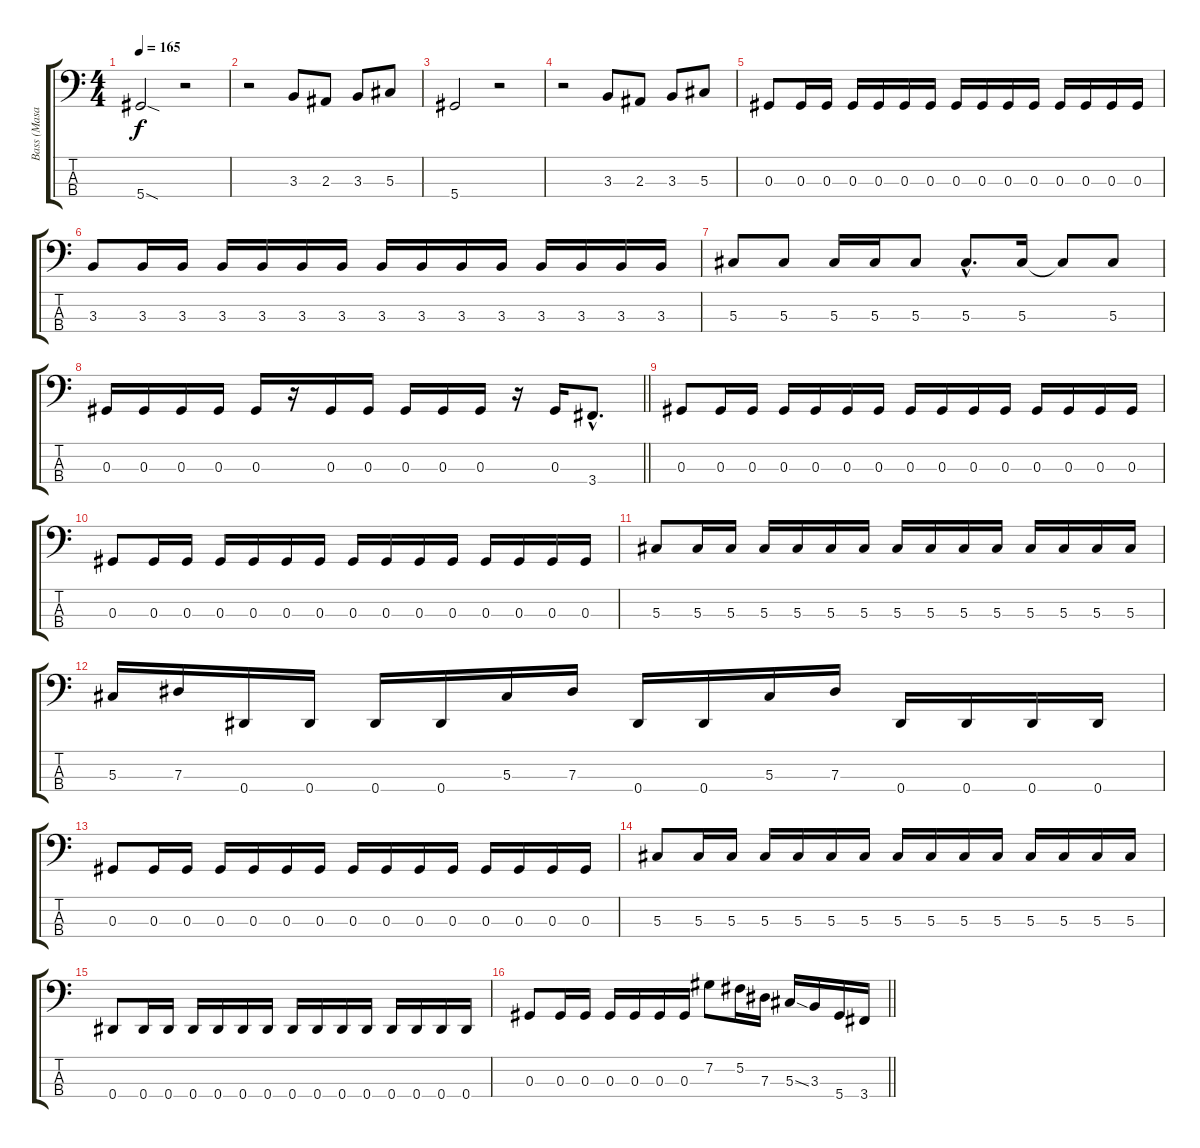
\track ("Bass (Masaki)" "Bass (Masa") {instrument electricbassfinger}
\staff {score tabs}
\tuning (Gb2 Db2 Ab1 Eb1) {hide}
\ts (4 4)
\tempo 165
\clef f4
\ks c
5.4{sod}.2{dy f instrument electricbassfinger} r.2 |
r.2 3.3.8 2.3.8 3.3.8 5.3.8 |
5.4.2 r.2 |
r.2 3.3.8 2.3.8 3.3.8 5.3.8 |
0.3.8 0.3.16 0.3.16 0.3.16 0.3.16 0.3.16 0.3.16 0.3.16 0.3.16 0.3.16 0.3.16 0.3.16 0.3.16 0.3.16 0.3.16 |
3.3.8 3.3.16 3.3.16 3.3.16 3.3.16 3.3.16 3.3.16 3.3.16 3.3.16 3.3.16 3.3.16 3.3.16 3.3.16 3.3.16 3.3.16 |
5.3.8 5.3.8 5.3.16 5.3.16 5.3.8 5.3{hac}.8{d} 5.3.16 5.3{t}.8 5.3.8 |
\barLineRight lightlight
0.3.16 0.3.16 0.3.16 0.3.16 0.3.16 r.16 0.3.16 0.3.16 0.3.16 0.3.16 0.3.16 r.16 0.3.16 3.4{hac}.8{d} |
0.3.8 0.3.16 0.3.16 0.3.16 0.3.16 0.3.16 0.3.16 0.3.16 0.3.16 0.3.16 0.3.16 0.3.16 0.3.16 0.3.16 0.3.16 |
0.3.8 0.3.16 0.3.16 0.3.16 0.3.16 0.3.16 0.3.16 0.3.16 0.3.16 0.3.16 0.3.16 0.3.16 0.3.16 0.3.16 0.3.16 |
5.3.8 5.3.16 5.3.16 5.3.16 5.3.16 5.3.16 5.3.16 5.3.16 5.3.16 5.3.16 5.3.16 5.3.16 5.3.16 5.3.16 5.3.16 |
5.3.16 7.3.16 0.4.16 0.4.16 0.4.16 0.4.16 5.3.16 7.3.16 0.4.16 0.4.16 5.3.16 7.3.16 0.4.16 0.4.16 0.4.16 0.4.16 |
0.3.8 0.3.16 0.3.16 0.3.16 0.3.16 0.3.16 0.3.16 0.3.16 0.3.16 0.3.16 0.3.16 0.3.16 0.3.16 0.3.16 0.3.16 |
5.3.8 5.3.16 5.3.16 5.3.16 5.3.16 5.3.16 5.3.16 5.3.16 5.3.16 5.3.16 5.3.16 5.3.16 5.3.16 5.3.16 5.3.16 |
0.4.8 0.4.16 0.4.16 0.4.16 0.4.16 0.4.16 0.4.16 0.4.16 0.4.16 0.4.16 0.4.16 0.4.16 0.4.16 0.4.16 0.4.16 |
\barLineRight lightlight
0.3.8 0.3.16 0.3.16 0.3.16 0.3.16 0.3.16 0.3.16 7.2.8 5.2.16 7.3.16 5.3{ss}.16 3.3.16 5.4.16 3.4.16
